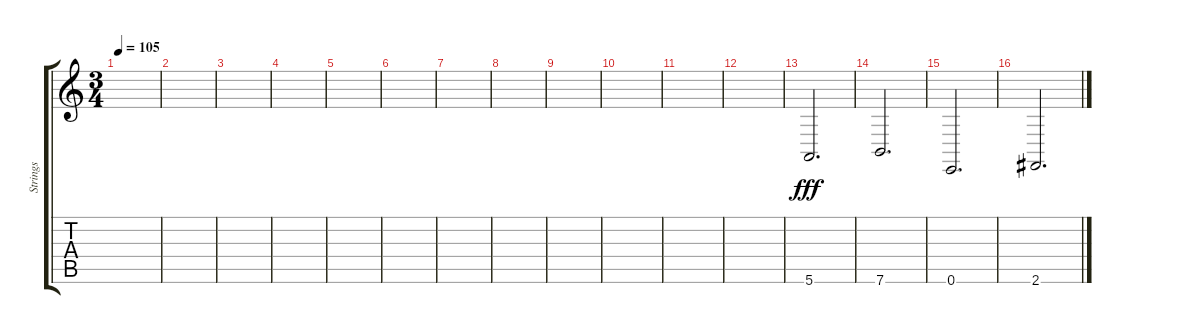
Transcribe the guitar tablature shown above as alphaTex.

\track ("Strings" "Strings") {instrument stringensemble1}
\staff {score tabs}
\tuning (E4 B3 G3 D3 A2 E2) {hide}
\ts (3 4)
\tempo 105
\clef g2
\ks c
|
|
|
|
|
|
|
|
|
|
|
|
5.6.2{d dy fff} |
7.6.2{d} |
0.6.2{d} |
2.6.2{d}
